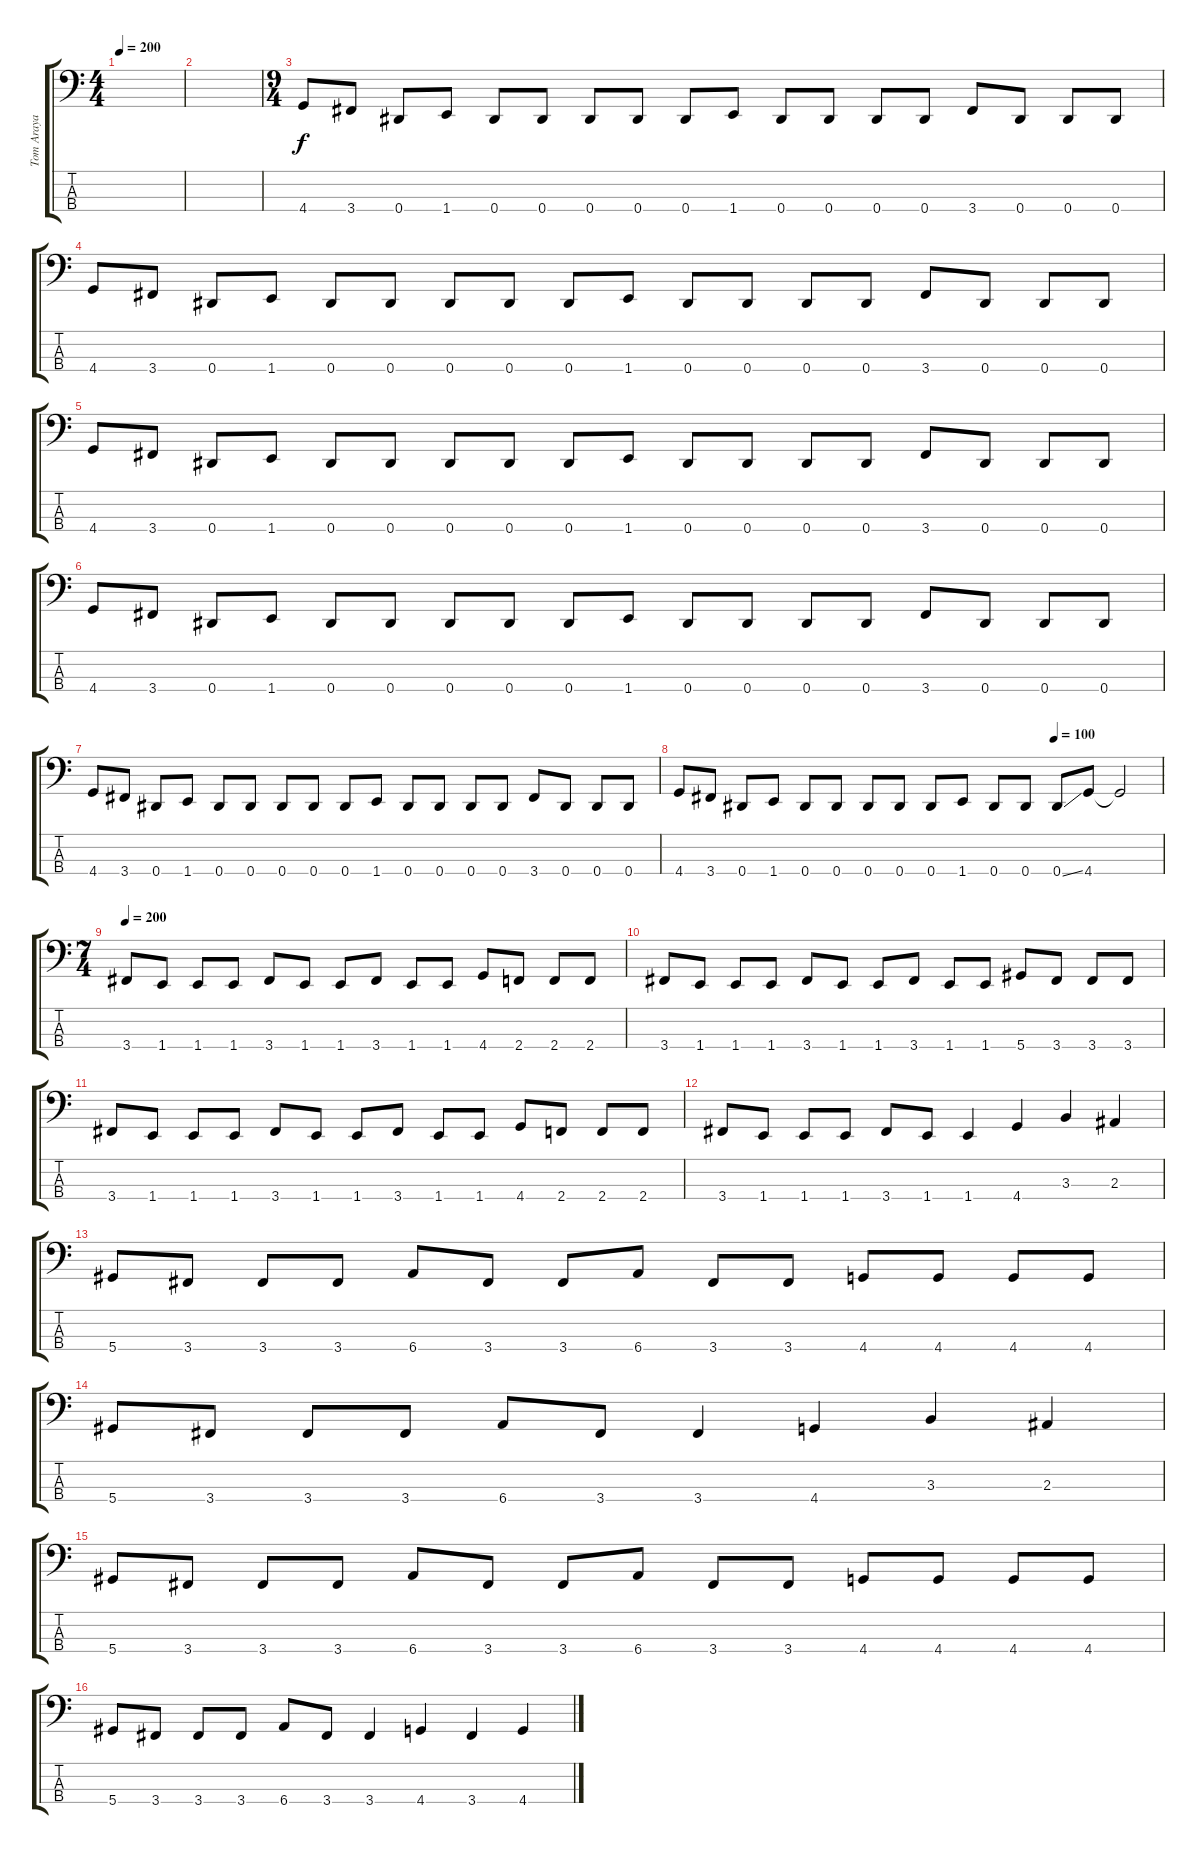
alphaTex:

\track ("Tom Araya" "Tom Araya") {instrument electricbassfinger}
\staff {score tabs}
\tuning (Gb2 Db2 Ab1 Eb1) {hide}
\ts (4 4)
\tempo 200
\clef f4
\ks c
|
|
\ts (9 4)
4.4.8 3.4.8 0.4.8 1.4.8 0.4.8 0.4.8 0.4.8 0.4.8 0.4.8 1.4.8 0.4.8 0.4.8 0.4.8 0.4.8 3.4.8 0.4.8 0.4.8 0.4.8 |
4.4.8 3.4.8 0.4.8 1.4.8 0.4.8 0.4.8 0.4.8 0.4.8 0.4.8 1.4.8 0.4.8 0.4.8 0.4.8 0.4.8 3.4.8 0.4.8 0.4.8 0.4.8 |
4.4.8 3.4.8 0.4.8 1.4.8 0.4.8 0.4.8 0.4.8 0.4.8 0.4.8 1.4.8 0.4.8 0.4.8 0.4.8 0.4.8 3.4.8 0.4.8 0.4.8 0.4.8 |
4.4.8 3.4.8 0.4.8 1.4.8 0.4.8 0.4.8 0.4.8 0.4.8 0.4.8 1.4.8 0.4.8 0.4.8 0.4.8 0.4.8 3.4.8 0.4.8 0.4.8 0.4.8 |
4.4.8 3.4.8 0.4.8 1.4.8 0.4.8 0.4.8 0.4.8 0.4.8 0.4.8 1.4.8 0.4.8 0.4.8 0.4.8 0.4.8 3.4.8 0.4.8 0.4.8 0.4.8 |
\tempo (100 0.7777777777777778)
4.4.8 3.4.8 0.4.8 1.4.8 0.4.8 0.4.8 0.4.8 0.4.8 0.4.8 1.4.8 0.4.8 0.4.8 0.4{ss}.8 4.4.8 4.4{t}.2 |
\ts (7 4)
\tempo 200
3.4.8 1.4.8 1.4.8 1.4.8 3.4.8 1.4.8 1.4.8 3.4.8 1.4.8 1.4.8 4.4.8 2.4.8 2.4.8 2.4.8 |
3.4.8 1.4.8 1.4.8 1.4.8 3.4.8 1.4.8 1.4.8 3.4.8 1.4.8 1.4.8 5.4.8 3.4.8 3.4.8 3.4.8 |
3.4.8 1.4.8 1.4.8 1.4.8 3.4.8 1.4.8 1.4.8 3.4.8 1.4.8 1.4.8 4.4.8 2.4.8 2.4.8 2.4.8 |
3.4.8 1.4.8 1.4.8 1.4.8 3.4.8 1.4.8 1.4.4 4.4.4 3.3.4 2.3.4 |
5.4.8 3.4.8 3.4.8 3.4.8 6.4.8 3.4.8 3.4.8 6.4.8 3.4.8 3.4.8 4.4.8 4.4.8 4.4.8 4.4.8 |
5.4.8 3.4.8 3.4.8 3.4.8 6.4.8 3.4.8 3.4.4 4.4.4 3.3.4 2.3.4 |
5.4.8 3.4.8 3.4.8 3.4.8 6.4.8 3.4.8 3.4.8 6.4.8 3.4.8 3.4.8 4.4.8 4.4.8 4.4.8 4.4.8 |
5.4.8 3.4.8 3.4.8 3.4.8 6.4.8 3.4.8 3.4.4 4.4.4 3.4.4 4.4.4
